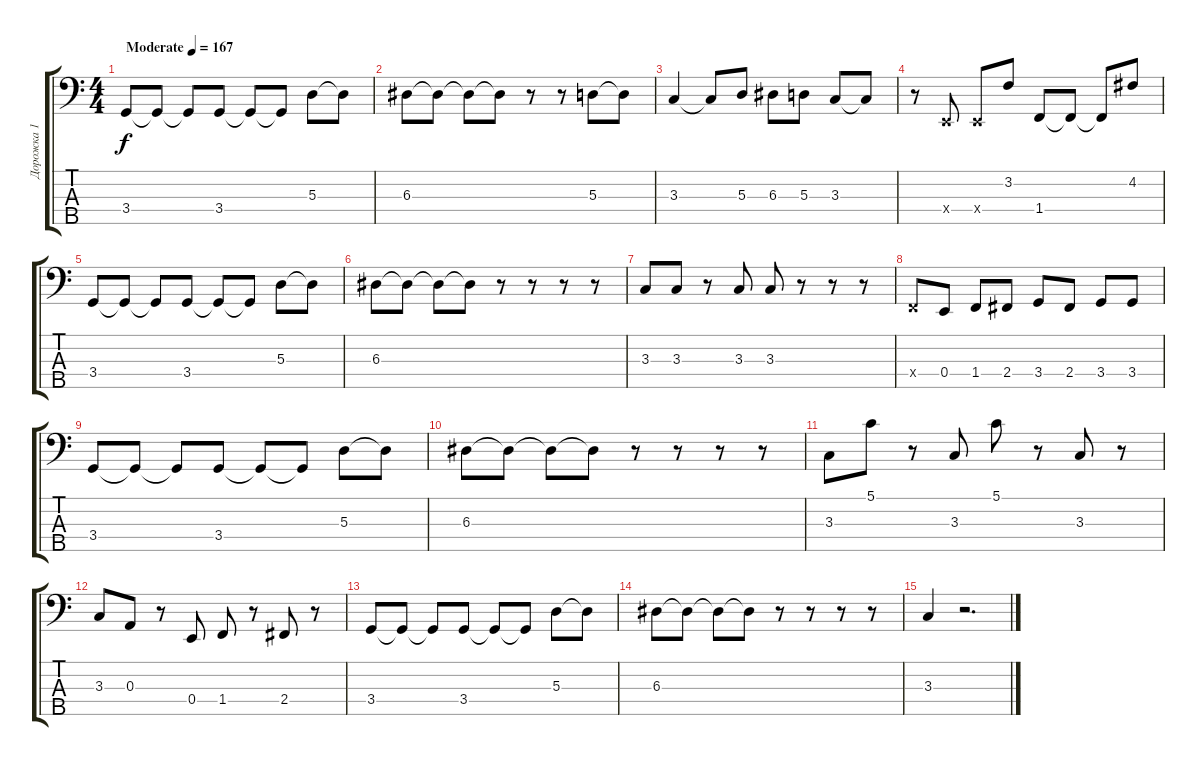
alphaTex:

\track ("Дорожка 1" "Дорожка 1") {instrument slapbass1}
\staff {score tabs}
\tuning (G2 D2 A1 E1 B0) {hide}
\ts (4 4)
\tempo (167 "Moderate")
\clef f4
\ks c
3.4.8{dy f instrument slapbass1} 3.4{t}.8 3.4{t}.8 3.4.8 3.4{t}.8 3.4{t}.8 5.3.8 5.3{t}.8 |
6.3.8 6.3{t}.8 6.3{t}.8 6.3{t}.8 r.8 r.8 5.3.8 5.3{t}.8 |
3.3.4 3.3{t}.8 5.3.8 6.3.8 5.3.8 3.3.8 3.3{t}.8 |
r.8 0.4{x}.8 0.4{x}.8 3.2.8 1.4.8 1.4{t}.8 1.4{t}.8 4.2.8 |
3.4.8 3.4{t}.8 3.4{t}.8 3.4.8 3.4{t}.8 3.4{t}.8 5.3.8 5.3{t}.8 |
6.3.8 6.3{t}.8 6.3{t}.8 6.3{t}.8 r.8 r.8 r.8 r.8 |
3.3.8 3.3.8 r.8 3.3.8 3.3.8 r.8 r.8 r.8 |
1.4{x}.8 0.4.8 1.4.8 2.4.8 3.4.8 2.4.8 3.4.8 3.4.8 |
3.4.8 3.4{t}.8 3.4{t}.8 3.4.8 3.4{t}.8 3.4{t}.8 5.3.8 5.3{t}.8 |
6.3.8 6.3{t}.8 6.3{t}.8 6.3{t}.8 r.8 r.8 r.8 r.8 |
3.3.8 5.1.8 r.8 3.3.8 5.1.8 r.8 3.3.8 r.8 |
3.3.8 0.3.8 r.8 0.4.8 1.4.8 r.8 2.4.8 r.8 |
3.4.8 3.4{t}.8 3.4{t}.8 3.4.8 3.4{t}.8 3.4{t}.8 5.3.8 5.3{t}.8 |
6.3.8 6.3{t}.8 6.3{t}.8 6.3{t}.8 r.8 r.8 r.8 r.8 |
3.3.4 r.2{d}
